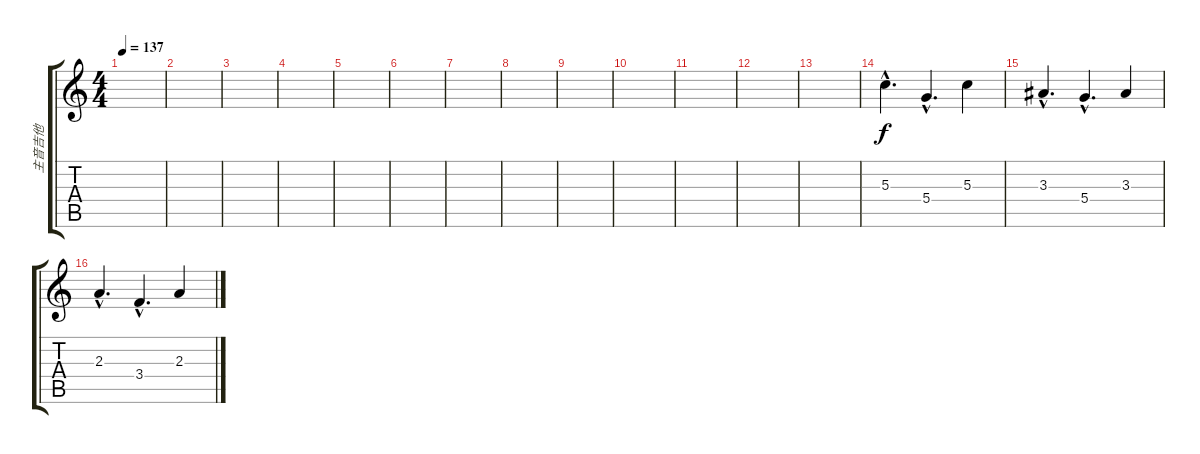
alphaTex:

\track ("主音吉他" "主音吉他") {instrument acousticguitarsteel}
\staff {score tabs}
\tuning (E4 B3 G3 D3 A2 E2) {hide}
\ts (4 4)
\tempo 137
\clef g2
\ks c
|
|
|
|
|
|
|
|
|
|
|
|
|
5.3{hac}.4{d} 5.4{hac}.4{d} 5.3.4 |
3.3{hac}.4{d} 5.4{hac}.4{d} 3.3.4 |
2.3{hac}.4{d} 3.4{hac}.4{d} 2.3.4
